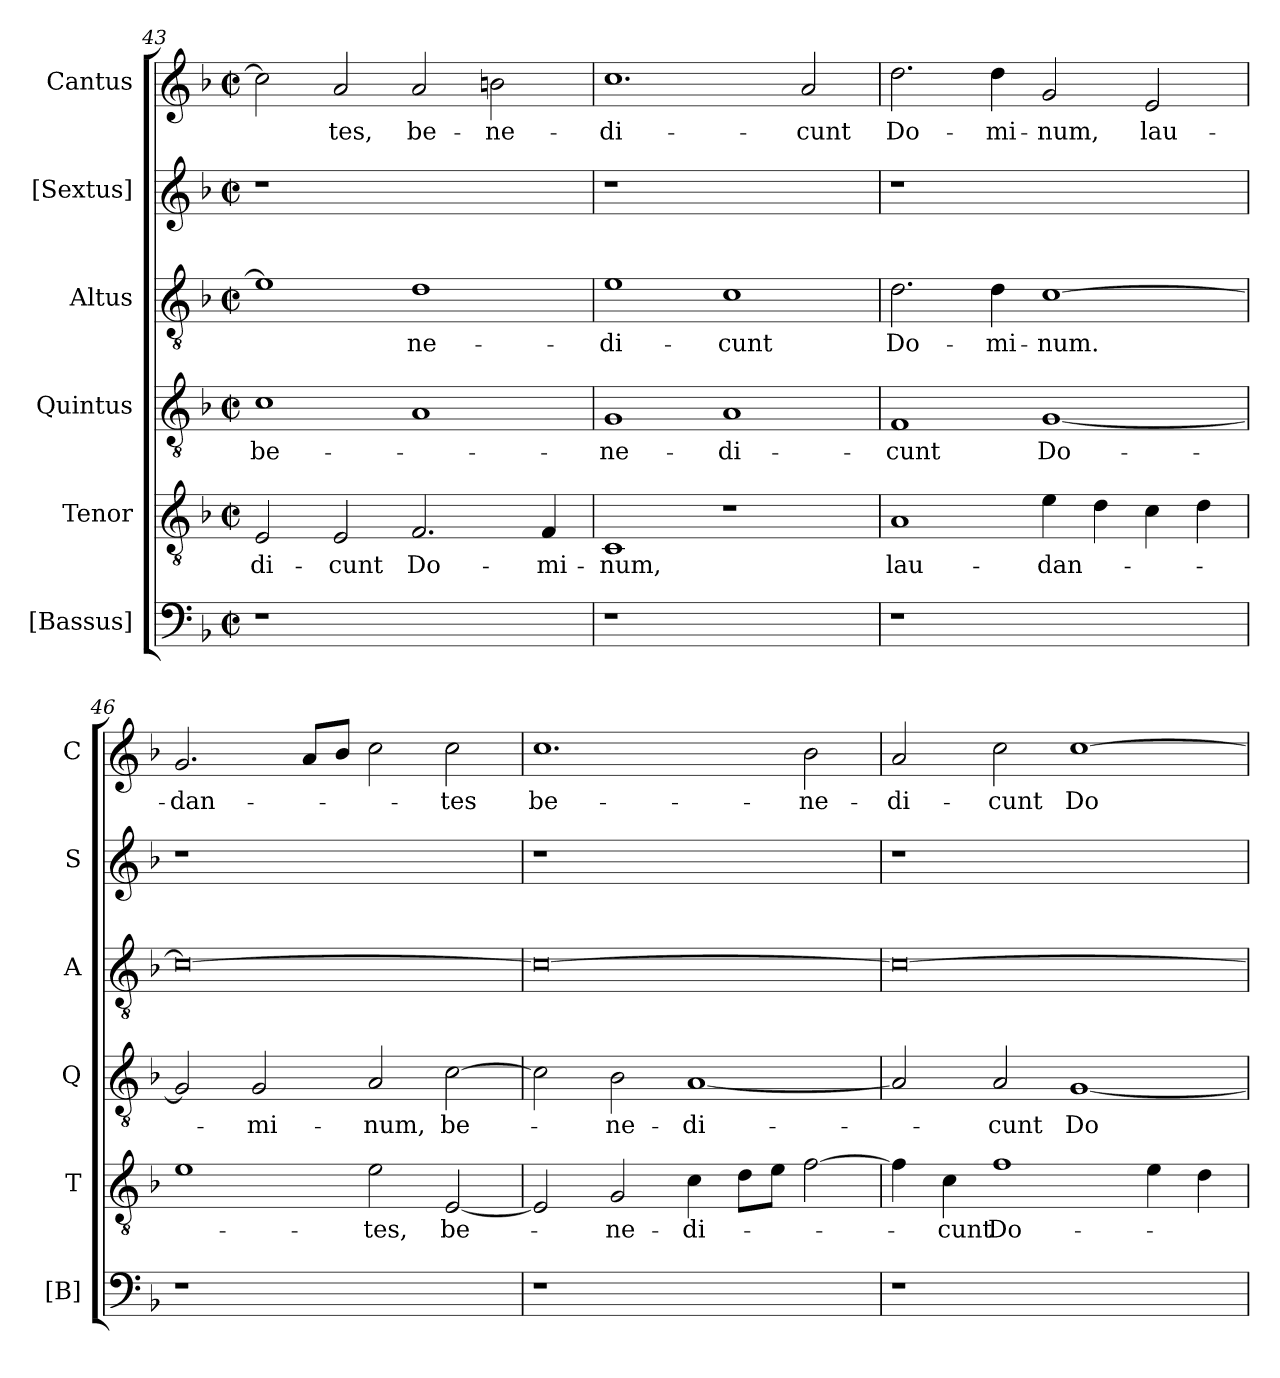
**kern	**kern	**text	**kern	**text	**kern	**text	**kern	**kern	**text
*part6	*part5	*part5	*part4	*part4	*part3	*part3	*part2	*part1	*part1
*staff6	*staff5	*staff5	*staff4	*staff4	*staff3	*staff3	*staff2	*staff1	*staff1
*I"[Bassus]	*I"Tenor	*	*I"Quintus	*	*I"Altus	*	*I"[Sextus]	*I"Cantus	*
*I'[B]	*I'T	*	*I'Q	*	*I'A	*	*I'S	*I'C	*
*clefF4	*clefGv2	*	*clefGv2	*	*clefGv2	*	*clefG2	*clefG2	*
*k[b-]	*k[b-]	*	*k[b-]	*	*k[b-]	*	*k[b-]	*k[b-]	*
*F:	*F:	*	*F:	*	*F:	*	*F:	*F:	*
*M2/2	*M2/2	*	*M2/2	*	*M2/2	*	*M2/2	*M2/2	*
*met(c|)	*met(c|)	*	*met(c|)	*	*met(c|)	*	*met(c|)	*met(c|)	*
=43	=43	=43	=43	=43	=43	=43	=43	=43	=43
1r	2E/	-di-	1c\	be-	1e\]	.	1r	2cc\]	.
.	2E/	-cunt	.	.	.	.	.	2a/	-tes,
1ryy	2.F/	Do-	1A/	.	1d\	-ne-	1ryy	2a/	be-
.	.	.	.	.	.	.	.	2bn\	-ne-
.	4F/	-mi-	.	.	.	.	.	.	.
=44	=44	=44	=44	=44	=44	=44	=44	=44	=44
1r	1C/	-num,	1G/	-ne-	1e\	-di-	1r	1.cc\	-di-
1ryy	1r	.	1A/	-di-	1c\	-cunt	1ryy	.	.
.	.	.	.	.	.	.	.	2a/	-cunt
=45	=45	=45	=45	=45	=45	=45	=45	=45	=45
1r	1A/	lau-	1F/	-cunt	2.d\	Do-	1r	2.dd\	Do-
.	.	.	.	.	4d\	-mi-	.	4dd\	-mi-
1ryy	4e\	-dan-	[1G/	Do-	[1c\	-num.	1ryy	2g/	-num,
.	4d\	.	.	.	.	.	.	.	.
.	4c\	.	.	.	.	.	.	2e/	lau-
.	4d\	.	.	.	.	.	.	.	.
=46	=46	=46	=46	=46	=46	=46	=46	=46	=46
1r	1e\	.	2G/]	.	0c\_	.	1r	2.g/	-dan-
.	.	.	2G/	-mi-	.	.	.	.	.
.	.	.	.	.	.	.	.	8a/L	.
.	.	.	.	.	.	.	.	8b-/J	.
1ryy	2e\	-tes,	2A/	-num,	.	.	1ryy	2cc\	.
.	[2E/	be-	[2c\	be-	.	.	.	2cc\	-tes
=47	=47	=47	=47	=47	=47	=47	=47	=47	=47
1r	2E/]	.	2c\]	.	0c\_	.	1r	1.cc\	be-
.	2G/	-ne-	2B-\	-ne-	.	.	.	.	.
1ryy	4c\	-di-	[1A/	-di-	.	.	1ryy	.	.
.	8d\L	.	.	.	.	.	.	.	.
.	8e\J	.	.	.	.	.	.	.	.
.	[2f\	.	.	.	.	.	.	2b-\	-ne-
=48	=48	=48	=48	=48	=48	=48	=48	=48	=48
1r	4f\]	.	2A/]	.	0c\_	.	1r	2a/	-di-
.	4c\	-cunt	.	.	.	.	.	.	.
.	1f\	Do-	2A/	-cunt	.	.	.	2cc\	-cunt
1ryy	.	.	[1G/	Do-	.	.	1ryy	[1cc\	Do-
.	4e\	.	.	.	.	.	.	.	.
.	4d\	.	.	.	.	.	.	.	.
=	=	=	=	=	=	=	=	=	=
*-	*-	*-	*-	*-	*-	*-	*-	*-	*-
